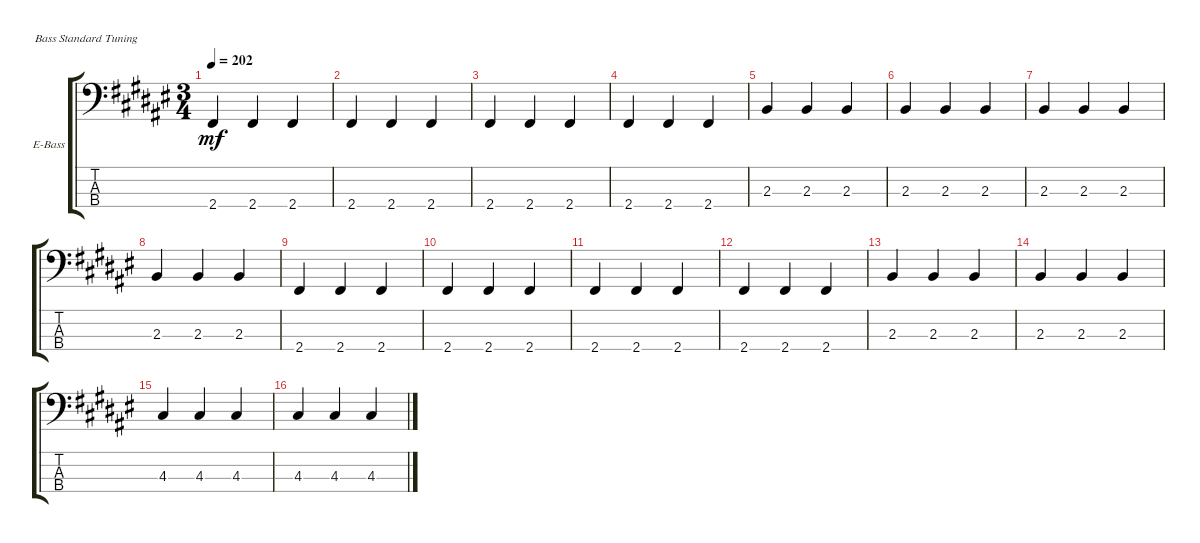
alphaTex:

\defaultSystemsLayout 4
\bracketExtendMode groupsimilarinstruments
\firstSystemTrackNameOrientation horizontal
\otherSystemsTrackNameOrientation horizontal
\track ("Electric Bass" "E-Bass") {instrument electricbassfinger}
\staff {score tabs}
\tuning (G2 D2 A1 E1)
\ts (3 4)
\tempo 202
\clef f4
\ks f#
2.4.4{dy mf} 2.4.4 2.4.4 |
2.4.4 2.4.4 2.4.4 |
2.4.4 2.4.4 2.4.4 |
2.4.4 2.4.4 2.4.4 |
2.3.4 2.3.4 2.3.4 |
2.3.4 2.3.4 2.3.4 |
2.3.4 2.3.4 2.3.4 |
2.3.4 2.3.4 2.3.4 |
2.4.4 2.4.4 2.4.4 |
2.4.4 2.4.4 2.4.4 |
2.4.4 2.4.4 2.4.4 |
2.4.4 2.4.4 2.4.4 |
2.3.4 2.3.4 2.3.4 |
2.3.4 2.3.4 2.3.4 |
4.3.4 4.3.4 4.3.4 |
4.3.4 4.3.4 4.3.4
